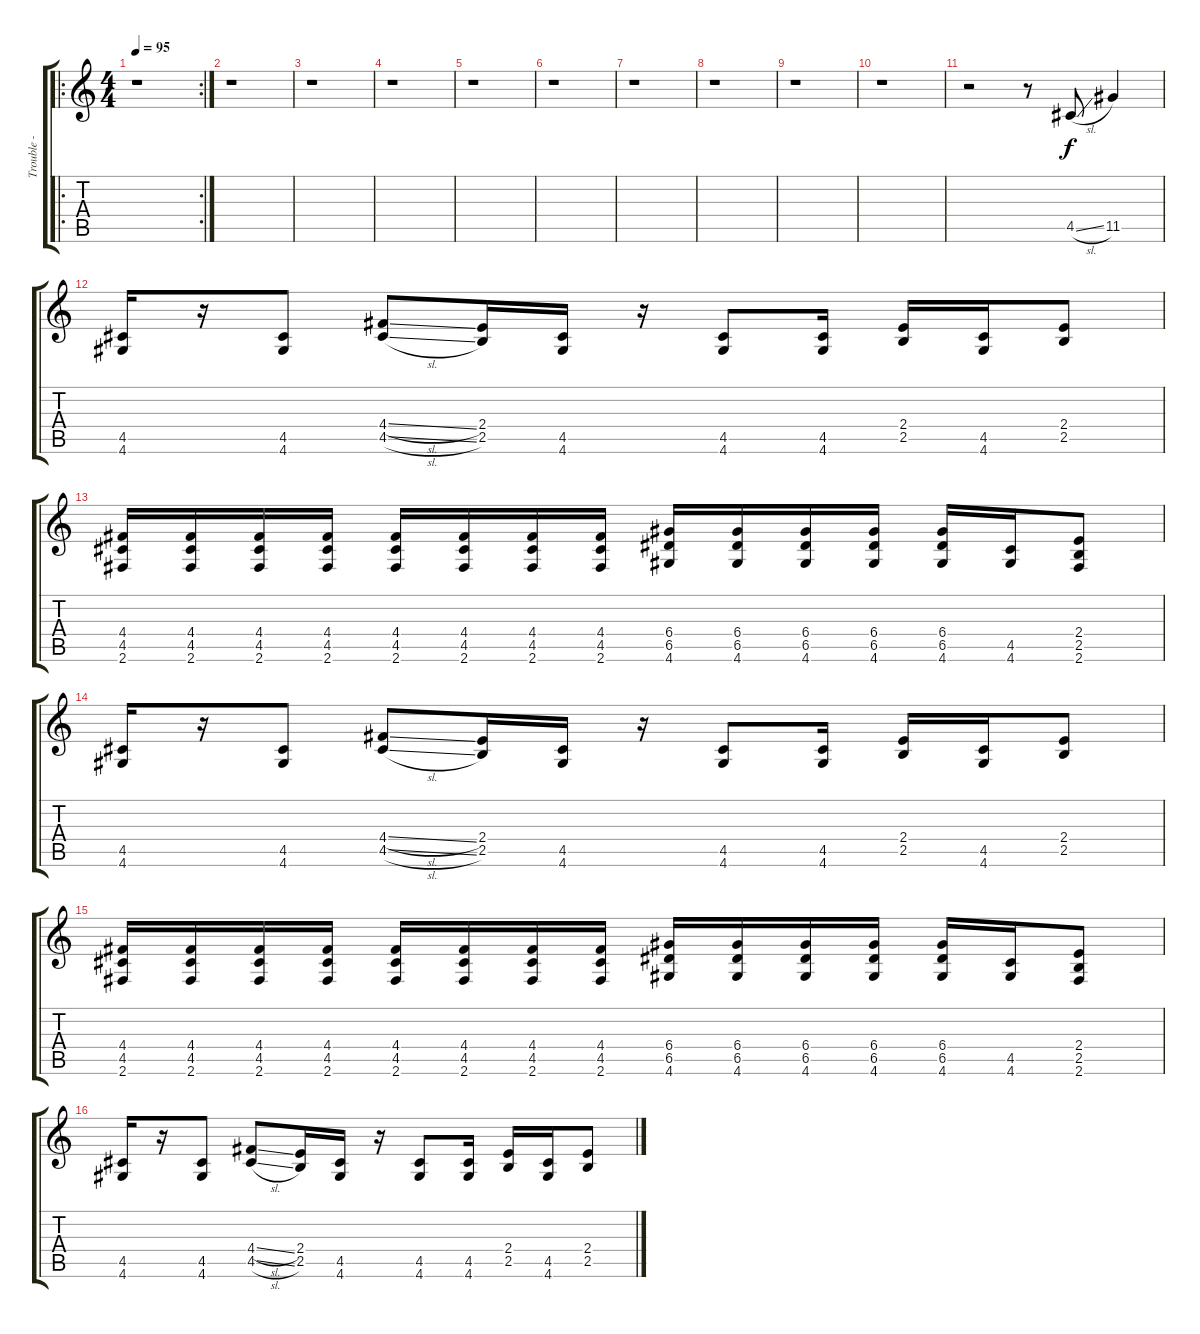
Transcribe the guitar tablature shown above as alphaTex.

\track ("Trouble - Guitar" "Trouble - ") {instrument distortionguitar}
\staff {score tabs}
\tuning (E4 B3 G3 D3 A2 E2) {hide}
\ro
\rc 2
\ts (4 4)
\tempo 95
\clef g2
\ks c
r.1{dy f instrument distortionguitar} |
r.1 |
r.1 |
r.1 |
r.1 |
r.1 |
r.1 |
r.1 |
r.1 |
r.1 |
r.2 r.8 4.5{sl}.8{volume 11} 11.5.4 |
(4.5 4.6).16{volume 16} r.16 (4.5 4.6).8 (4.4{sl} 4.5{sl}).8 (2.4 2.5).16 (4.5 4.6).16 r.16 (4.5 4.6).8 (4.5 4.6).16 (2.4 2.5).16 (4.5 4.6).16 (2.4 2.5).8 |
(4.4 4.5 2.6).16 (4.4 4.5 2.6).16 (4.4 4.5 2.6).16 (4.4 4.5 2.6).16 (4.4 4.5 2.6).16 (4.4 4.5 2.6).16 (4.4 4.5 2.6).16 (4.4 4.5 2.6).16 (6.4 6.5 4.6).16 (6.4 6.5 4.6).16 (6.4 6.5 4.6).16 (6.4 6.5 4.6).16 (6.4 6.5 4.6).16 (4.5 4.6).16 (2.4 2.5 2.6).8 |
(4.5 4.6).16{volume 16} r.16 (4.5 4.6).8 (4.4{sl} 4.5{sl}).8 (2.4 2.5).16 (4.5 4.6).16 r.16 (4.5 4.6).8 (4.5 4.6).16 (2.4 2.5).16 (4.5 4.6).16 (2.4 2.5).8 |
(4.4 4.5 2.6).16 (4.4 4.5 2.6).16 (4.4 4.5 2.6).16 (4.4 4.5 2.6).16 (4.4 4.5 2.6).16 (4.4 4.5 2.6).16 (4.4 4.5 2.6).16 (4.4 4.5 2.6).16 (6.4 6.5 4.6).16 (6.4 6.5 4.6).16 (6.4 6.5 4.6).16 (6.4 6.5 4.6).16 (6.4 6.5 4.6).16 (4.5 4.6).16 (2.4 2.5 2.6).8 |
(4.5 4.6).16{volume 16} r.16 (4.5 4.6).8 (4.4{sl} 4.5{sl}).8 (2.4 2.5).16 (4.5 4.6).16 r.16 (4.5 4.6).8 (4.5 4.6).16 (2.4 2.5).16 (4.5 4.6).16 (2.4 2.5).8
